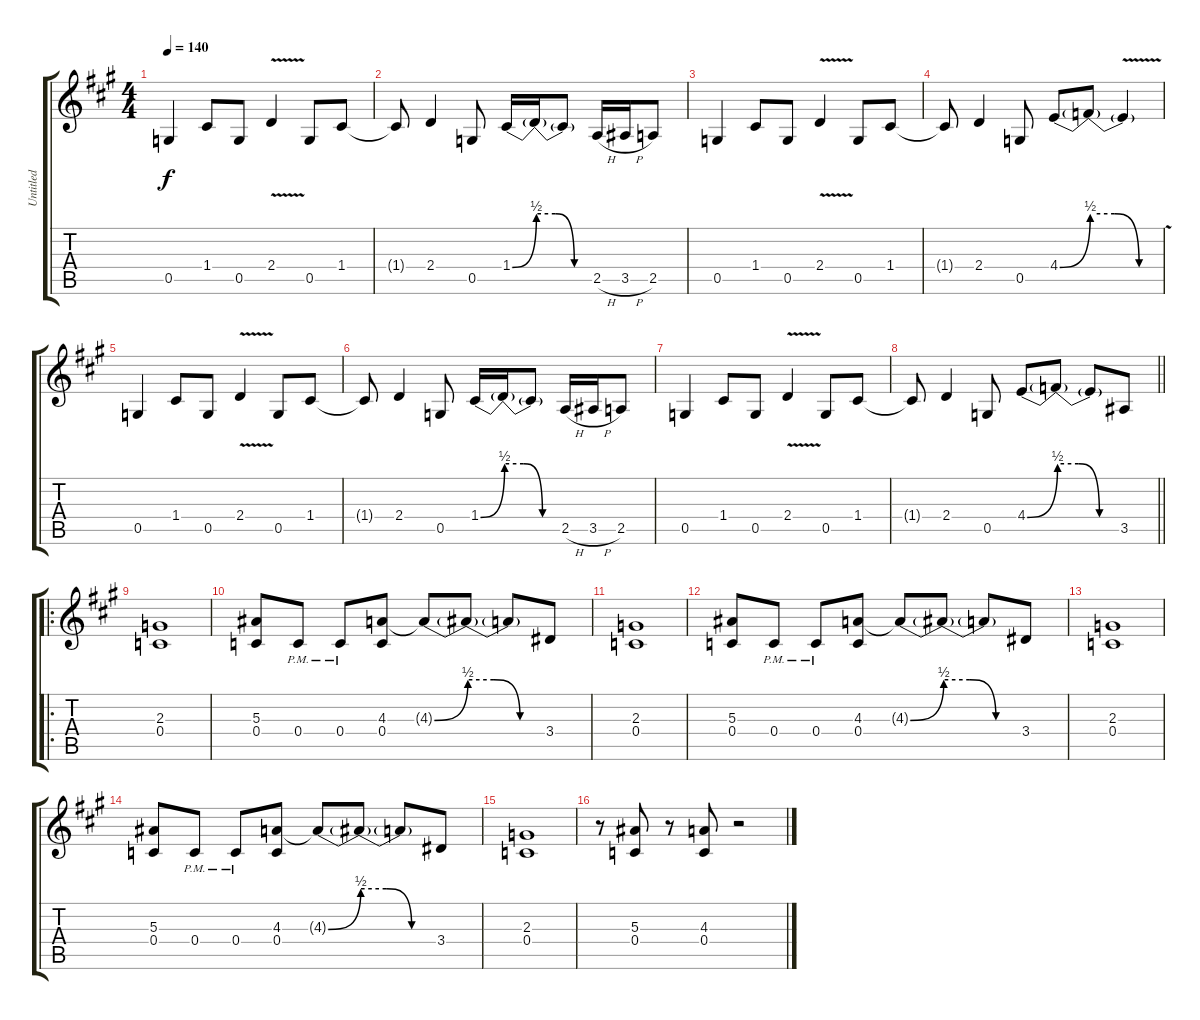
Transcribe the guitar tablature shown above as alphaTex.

\track ("Untitled" "Untitled") {instrument distortionguitar}
\staff {score tabs}
\tuning (D4 A3 F3 C3 G2 D2) {hide}
\ts (4 4)
\tempo 140
\clef g2
\ks a
0.5.4{dy f instrument distortionguitar} 1.4.8 0.5.8 2.4{v}.4 0.5.8 1.4.8 |
1.4{t}.8 2.4.4 0.5.8 1.4{be (bend 0 0 60 2)}.16 1.4{be (custom 0 2 20 2 40 0 60 0) t}.16 1.4{t}.8 2.5{h}.16 3.5{h}.16 2.5.8 |
0.5.4 1.4.8 0.5.8 2.4{v}.4 0.5.8 1.4.8 |
1.4{t}.8 2.4.4 0.5.8 4.4{be (bend 0 0 60 2)}.8 4.4{be (custom 0 2 20 2 40 0 60 0) t}.8 4.4{v t}.4 |
0.5.4 1.4.8 0.5.8 2.4{v}.4 0.5.8 1.4.8 |
1.4{t}.8 2.4.4 0.5.8 1.4{be (bend 0 0 60 2)}.16 1.4{be (custom 0 2 20 2 40 0 60 0) t}.16 1.4{t}.8 2.5{h}.16 3.5{h}.16 2.5.8 |
0.5.4 1.4.8 0.5.8 2.4{v}.4 0.5.8 1.4.8 |
\barLineRight lightlight
1.4{t}.8 2.4.4 0.5.8 4.4{be (bend 0 0 60 2)}.8 4.4{be (custom 0 2 20 2 40 0 60 0) t}.8 4.4{t}.8 3.5.8 |
\ro
(2.3 0.4).1 |
(5.3 0.4).8 0.4{pm}.8 0.4{pm}.8 (4.3 0.4).8 4.3{be (bend 0 0 60 2) t}.8 4.3{be (custom 0 2 20 2 40 0 60 0) t}.8 4.3{t}.8 3.4.8 |
(2.3 0.4).1 |
(5.3 0.4).8 0.4{pm}.8 0.4{pm}.8 (4.3 0.4).8 4.3{be (bend 0 0 60 2) t}.8 4.3{be (custom 0 2 20 2 40 0 60 0) t}.8 4.3{t}.8 3.4.8 |
(2.3 0.4).1 |
(5.3 0.4).8 0.4{pm}.8 0.4{pm}.8 (4.3 0.4).8 4.3{be (bend 0 0 60 2) t}.8 4.3{be (custom 0 2 20 2 40 0 60 0) t}.8 4.3{t}.8 3.4.8 |
(2.3 0.4).1 |
r.8 (5.3 0.4).8 r.8 (4.3 0.4).8 r.2
